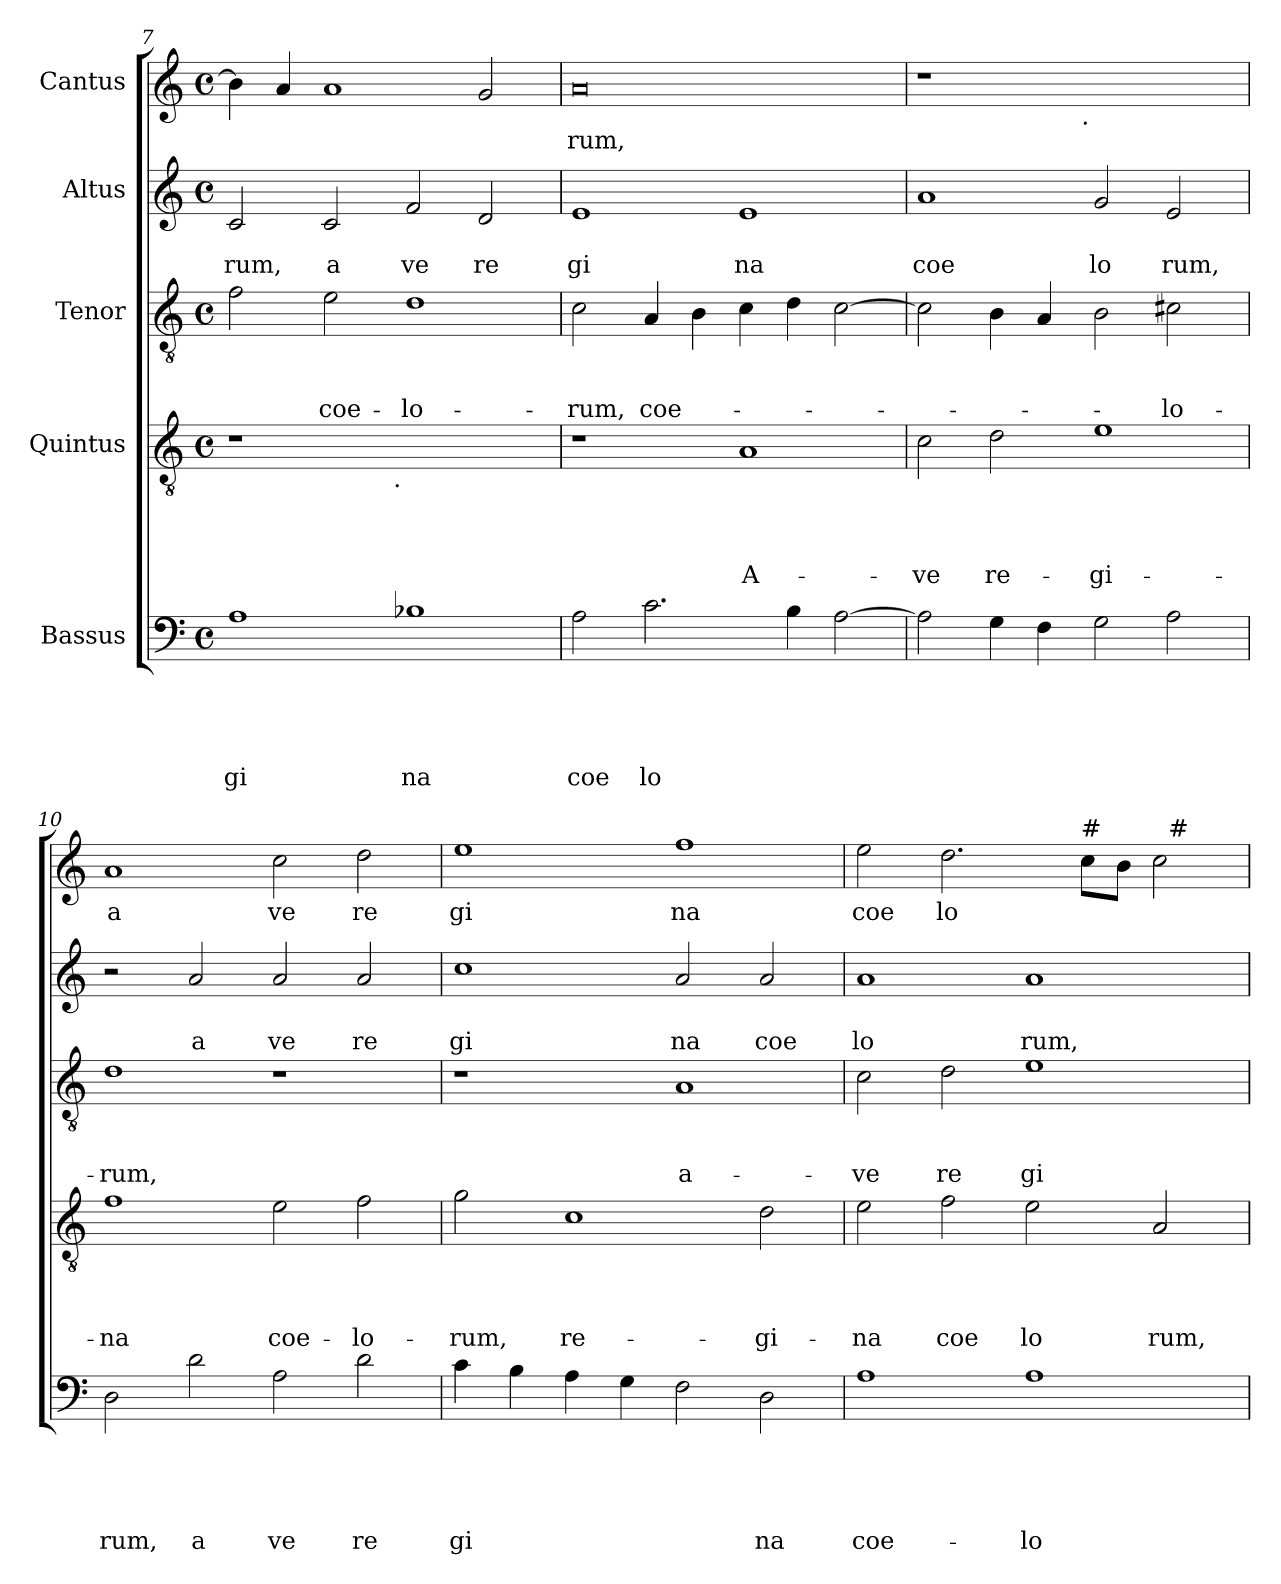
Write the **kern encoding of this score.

**kern	**text	**text	**text	**text	**text	**kern	**text	**text	**text	**text	**kern	**text	**text	**text	**kern	**text	**text	**kern	**text
*part5	*part5	*part5	*part5	*part5	*part5	*part4	*part4	*part4	*part4	*part4	*part3	*part3	*part3	*part3	*part2	*part2	*part2	*part1	*part1
*staff5	*staff5	*staff5	*staff5	*staff5	*staff5	*staff4	*staff4	*staff4	*staff4	*staff4	*staff3	*staff3	*staff3	*staff3	*staff2	*staff2	*staff2	*staff1	*staff1
*I"Bassus	*	*	*	*	*	*I"Quintus	*	*	*	*	*I"Tenor	*	*	*	*I"Altus	*	*	*I"Cantus	*
*clefF4	*	*	*	*	*	*clefGv2	*	*	*	*	*clefGv2	*	*	*	*clefG2	*	*	*clefG2	*
*k[]	*	*	*	*	*	*k[]	*	*	*	*	*k[]	*	*	*	*k[]	*	*	*k[]	*
*C:	*	*	*	*	*	*C:	*	*	*	*	*C:	*	*	*	*C:	*	*	*C:	*
*M4/4	*	*	*	*	*	*M4/4	*	*	*	*	*M4/4	*	*	*	*M4/4	*	*	*M4/4	*
*met(c)	*	*	*	*	*	*met(c)	*	*	*	*	*met(c)	*	*	*	*met(c)	*	*	*met(c)	*
=7	=7	=7	=7	=7	=7	=7	=7	=7	=7	=7	=7	=7	=7	=7	=7	=7	=7	=7	=7
!	!	!	!	!	!LO:LY:b	!	!	!	!	!	!	!	!	!	!	!	!LO:LY:b	!	!
*	*	*	*	*	*	*^	*	*	*	*	*	*	*	*	*	*	*	*	*
1A	.	.	.	.	gi	1r	2ryy	.	.	.	.	2f\	.	.	.	2c/	.	rum,	4b-\]	.
.	.	.	.	.	.	.	.	.	.	.	.	.	.	.	.	.	.	.	4a/	.
!	!	!	!	!	!	!	!	!	!	!	!	!	!	!	!LO:LY:b	!	!	!LO:LY:b	!	!
.	.	.	.	.	.	.	4...ryy	.	.	.	.	2e\	.	.	coe-	2c/	.	a	1a	.
!	!	!	!	!	!	!	!LO:TX:b:t=.	!	!	!	!	!	!	!	!	!	!	!	!	!
.	.	.	.	.	.	.	1ryy	.	.	.	.	.	.	.	.	.	.	.	.	.
!	!	!	!	!	!LO:LY:b	!	!	!	!	!	!	!	!	!	!LO:LY:b	!	!	!LO:LY:b	!	!
1B-X	.	.	.	.	na	1ryy	.	.	.	.	.	1d	.	.	-lo-	2f/	.	ve	.	.
!	!	!	!	!	!	!	!	!	!	!	!	!	!	!	!	!	!	!LO:LY:b	!	!
.	.	.	.	.	.	.	.	.	.	.	.	.	.	.	.	2d/	.	re	2g/	.
.	.	.	.	.	.	.	32ryy	.	.	.	.	.	.	.	.	.	.	.	.	.
=8	=8	=8	=8	=8	=8	=8	=8	=8	=8	=8	=8	=8	=8	=8	=8	=8	=8	=8	=8	=8
!	!	!	!	!	!LO:LY:b	!	!	!	!	!	!	!	!	!	!LO:LY:b	!	!	!LO:LY:b	!	!LO:LY:b
*	*	*	*	*	*	*v	*v	*	*	*	*	*	*	*	*	*	*	*	*	*
2A\	.	.	.	.	coe	1r	.	.	.	.	2c\	.	.	-rum,	1e	.	gi	0a	rum,
!	!	!	!	!	!LO:LY:b	!	!	!	!	!	!	!	!	!LO:LY:b	!	!	!	!	!
2.c\	.	.	.	.	lo	.	.	.	.	.	4A/	.	.	coe-	.	.	.	.	.
.	.	.	.	.	.	.	.	.	.	.	4B\	.	.	.	.	.	.	.	.
!	!	!	!	!	!	!	!	!	!	!LO:LY:b	!	!	!	!	!	!	!LO:LY:b	!	!
.	.	.	.	.	.	1A	.	.	.	A-	4c\	.	.	.	1e	.	na	.	.
4B\	.	.	.	.	.	.	.	.	.	.	4d\	.	.	.	.	.	.	.	.
[>2A\	.	.	.	.	.	.	.	.	.	.	[>2c\	.	.	.	.	.	.	.	.
=9	=9	=9	=9	=9	=9	=9	=9	=9	=9	=9	=9	=9	=9	=9	=9	=9	=9	=9	=9
!	!	!	!	!	!	!	!	!	!	!LO:LY:b	!	!	!	!	!	!	!LO:LY:b	!	!
*	*	*	*	*	*	*	*	*	*	*	*	*	*	*	*	*	*	*^	*
2A\]	.	.	.	.	.	2c\	.	.	.	-ve	2c\]	.	.	.	1a	.	coe	1r	2ryy	.
!	!	!	!	!	!	!	!	!	!	!LO:LY:b	!	!	!	!	!	!	!	!	!	!
4G\	.	.	.	.	.	2d\	.	.	.	re-	4B\	.	.	.	.	.	.	.	4...ryy	.
4F\	.	.	.	.	.	.	.	.	.	.	4A/	.	.	.	.	.	.	.	.	.
!	!	!	!	!	!	!	!	!	!	!	!	!	!	!	!	!	!	!	!LO:TX:b:t=.	!
.	.	.	.	.	.	.	.	.	.	.	.	.	.	.	.	.	.	.	1ryy	.
!	!	!	!	!	!	!	!	!	!	!LO:LY:b	!	!	!	!	!	!	!LO:LY:b	!	!	!
2G\	.	.	.	.	.	1e	.	.	.	-gi-	2B\	.	.	.	2g/	.	lo	1ryy	.	.
!	!	!	!	!	!	!	!	!	!	!	!	!	!	!LO:LY:b	!	!	!LO:LY:b	!	!	!
2A\	.	.	.	.	.	.	.	.	.	.	2c#X\	.	.	-lo-	2e/	.	rum,	.	.	.
.	.	.	.	.	.	.	.	.	.	.	.	.	.	.	.	.	.	.	32ryy	.
=10	=10	=10	=10	=10	=10	=10	=10	=10	=10	=10	=10	=10	=10	=10	=10	=10	=10	=10	=10	=10
!	!	!	!	!	!LO:LY:b	!	!	!	!	!LO:LY:b	!	!	!	!LO:LY:b	!	!	!	!	!	!LO:LY:b
*	*	*	*	*	*	*	*	*	*	*	*	*	*	*	*	*	*	*v	*v	*
2D\	.	.	.	.	rum,	1f	.	.	.	-na	1d	.	.	-rum,	2r	.	.	1a	a
!	!	!	!	!	!LO:LY:b	!	!	!	!	!	!	!	!	!	!	!	!LO:LY:b	!	!
2d\	.	.	.	.	a	.	.	.	.	.	.	.	.	.	2a/	.	a	.	.
!	!	!	!	!	!LO:LY:b	!	!	!	!	!LO:LY:b	!	!	!	!	!	!	!LO:LY:b	!	!LO:LY:b
2A\	.	.	.	.	ve	2e\	.	.	.	coe-	1r	.	.	.	2a/	.	ve	2cc\	ve
!	!	!	!	!	!LO:LY:b	!	!	!	!	!LO:LY:b	!	!	!	!	!	!	!LO:LY:b	!	!LO:LY:b
2d\	.	.	.	.	re	2f\	.	.	.	-lo-	.	.	.	.	2a/	.	re	2dd\	re
=11	=11	=11	=11	=11	=11	=11	=11	=11	=11	=11	=11	=11	=11	=11	=11	=11	=11	=11	=11
!	!	!	!	!	!LO:LY:b	!	!	!	!	!LO:LY:b	!	!	!	!	!	!	!LO:LY:b	!	!LO:LY:b
4c\	.	.	.	.	gi	2g\	.	.	.	-rum,	1r	.	.	.	1cc	.	gi	1ee	gi
4B\	.	.	.	.	.	.	.	.	.	.	.	.	.	.	.	.	.	.	.
!	!	!	!	!	!	!	!	!	!	!LO:LY:b	!	!	!	!	!	!	!	!	!
4A\	.	.	.	.	.	1c	.	.	.	re-	.	.	.	.	.	.	.	.	.
4G\	.	.	.	.	.	.	.	.	.	.	.	.	.	.	.	.	.	.	.
!	!	!	!	!	!	!	!	!	!	!	!	!	!	!LO:LY:b	!	!	!LO:LY:b	!	!LO:LY:b
2F\	.	.	.	.	.	.	.	.	.	.	1A	.	.	a-	2a/	.	na	1ff	na
!	!	!	!	!	!LO:LY:b	!	!	!	!	!LO:LY:b	!	!	!	!	!	!	!LO:LY:b	!	!
2D\	.	.	.	.	na	2d\	.	.	.	-gi-	.	.	.	.	2a/	.	coe	.	.
!!LO:LB:g=z
=12	=12	=12	=12	=12	=12	=12	=12	=12	=12	=12	=12	=12	=12	=12	=12	=12	=12	=12	=12
!	!	!	!	!	!LO:LY:b	!	!	!	!	!LO:LY:b	!	!	!	!LO:LY:b	!	!	!LO:LY:b	!	!LO:LY:b
*	*	*	*	*	*	*	*	*	*	*	*	*	*	*	*	*	*	*^	*
1A	.	.	.	.	coe-	2e\	.	.	.	-na	2c\	.	.	-ve	1a	.	lo	2ee\	1ryy	coe
!	!	!	!	!	!	!	!	!	!	!LO:LY:b	!	!	!	!LO:LY:b	!	!	!	!	!	!LO:LY:b
.	.	.	.	.	.	2f\	.	.	.	coe	2d\	.	.	re	.	.	.	2.dd\	.	lo
!	!	!	!	!	!LO:LY:b	!	!	!	!	!LO:LY:b	!	!	!	!LO:LY:b	!	!	!LO:LY:b	!	!	!
1A	.	.	.	.	-lo-	2e\	.	.	.	lo	1e	.	.	gi	1a	.	rum,	.	2ryy	.
!	!	!	!	!	!	!	!	!	!	!	!	!	!	!	!	!	!	!LO:TX:a:t=#	!	!
.	.	.	.	.	.	.	.	.	.	.	.	.	.	.	.	.	.	8cc\L	.	.
.	.	.	.	.	.	.	.	.	.	.	.	.	.	.	.	.	.	8b\J	.	.
!	!	!	!	!	!	!	!	!	!	!LO:LY:b	!	!	!	!	!	!	!	!	!	!
.	.	.	.	.	.	2A/	.	.	.	rum,	.	.	.	.	.	.	.	2cc\	32ryy	.
!	!	!	!	!	!	!	!	!	!	!	!	!	!	!	!	!	!	!	!LO:TX:a:t=#	!
.	.	.	.	.	.	.	.	.	.	.	.	.	.	.	.	.	.	.	4...ryy	.
*	*	*	*	*	*	*	*	*	*	*	*	*	*	*	*	*	*	*v	*v	*
=	=	=	=	=	=	=	=	=	=	=	=	=	=	=	=	=	=	=	=
*-	*-	*-	*-	*-	*-	*-	*-	*-	*-	*-	*-	*-	*-	*-	*-	*-	*-	*-	*-
